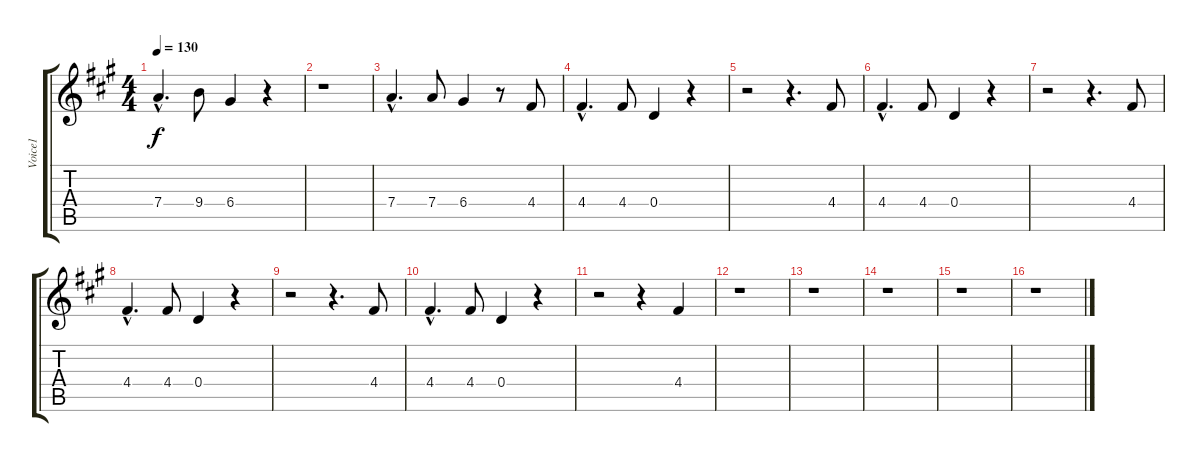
\track ("Voice1" "Voice1") {instrument distortionguitar}
\staff {score tabs}
\tuning (E4 B3 G3 D3 A2 E2) {hide}
\ts (4 4)
\tempo 130
\clef g2
\ks f#minor
7.4{hac}.4{d dy f} 9.4.8 6.4.4 r.4 |
r.1 |
7.4{hac}.4{d} 7.4.8 6.4.4 r.8 4.4.8 |
4.4{hac}.4{d} 4.4.8 0.4.4 r.4 |
r.2 r.4{d} 4.4.8 |
4.4{hac}.4{d} 4.4.8 0.4.4 r.4 |
r.2 r.4{d} 4.4.8 |
4.4{hac}.4{d} 4.4.8 0.4.4 r.4 |
r.2 r.4{d} 4.4.8 |
4.4{hac}.4{d} 4.4.8 0.4.4 r.4 |
r.2 r.4 4.4.4 |
r.1 |
r.1 |
r.1 |
r.1 |
r.1
